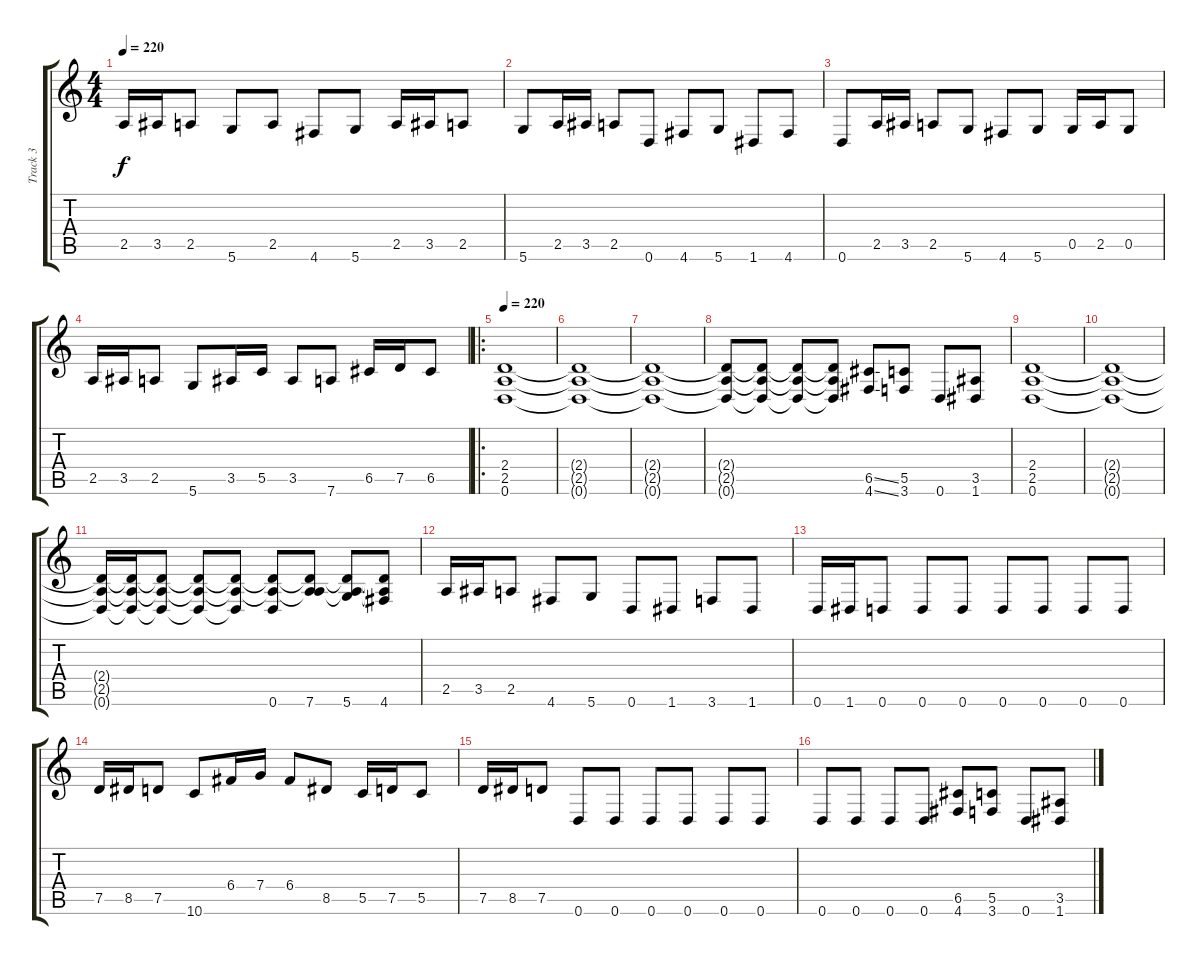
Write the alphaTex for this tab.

\track ("Track 3" "Track 3") {instrument distortionguitar}
\staff {score tabs}
\tuning (D4 A3 F3 C3 G2 D2) {hide}
\ts (4 4)
\tempo 220
\clef g2
\ks c
2.5.16{dy f} 3.5.16 2.5.8 5.6.8 2.5.8 4.6.8 5.6.8 2.5.16 3.5.16 2.5.8 |
5.6.8 2.5.16 3.5.16 2.5.8 0.6.8 4.6.8 5.6.8 1.6.8 4.6.8 |
0.6.8 2.5.16 3.5.16 2.5.8 5.6.8 4.6.8 5.6.8 0.5.16 2.5.16 0.5.8 |
2.5.16 3.5.16 2.5.8 5.6.8 3.5.16 5.5.16 3.5.8 7.6.8 6.5.16 7.5.16 6.5.8 |
\ro
\tempo 220
(2.4 2.5 0.6).1 |
(2.4{t} 2.5{t} 0.6{t}).1 |
(2.4{t} 2.5{t} 0.6{t}).1 |
(2.4{t} 2.5{t} 0.6{t}).8 (2.4{t} 2.5{t} 0.6{t}).8 (2.4{t} 2.5{t} 0.6{t}).8 (2.4{t} 2.5{t} 0.6{t}).8 (6.5{ss} 4.6{ss}).8 (5.5 3.6).8 0.6.8 (3.5 1.6).8 |
(2.4 2.5 0.6).1 |
(2.4{t} 2.5{t} 0.6{t}).1 |
(2.4{t} 2.5{t} 0.6{t}).16 (2.4{t} 2.5{t} 0.6{t}).16 (2.4{t} 2.5{t} 0.6{t}).8 (2.4{t} 2.5{t} 0.6{t}).8 (2.4{t} 2.5{t} 0.6{t}).8 (2.4{t} 2.5{t} 0.6).8 (2.4{t} 2.5{t} 7.6).8 (2.4{t} 2.5{t} 5.6).8 (2.4{t} 2.5{t} 4.6).8 |
2.5.16 3.5.16 2.5.8 4.6.8 5.6.8 0.6.8 1.6.8 3.6.8 1.6.8 |
0.6.16 1.6.16 0.6.8 0.6.8 0.6.8 0.6.8 0.6.8 0.6.8 0.6.8 |
7.5.16 8.5.16 7.5.8 10.6.8 6.4.16 7.4.16 6.4.8 8.5.8 5.5.16 7.5.16 5.5.8 |
7.5.16 8.5.16 7.5.8 0.6.8 0.6.8 0.6.8 0.6.8 0.6.8 0.6.8 |
0.6.8 0.6.8 0.6.8 0.6.8 (6.5 4.6).8 (5.5 3.6).8 0.6.8 (3.5 1.6).8
